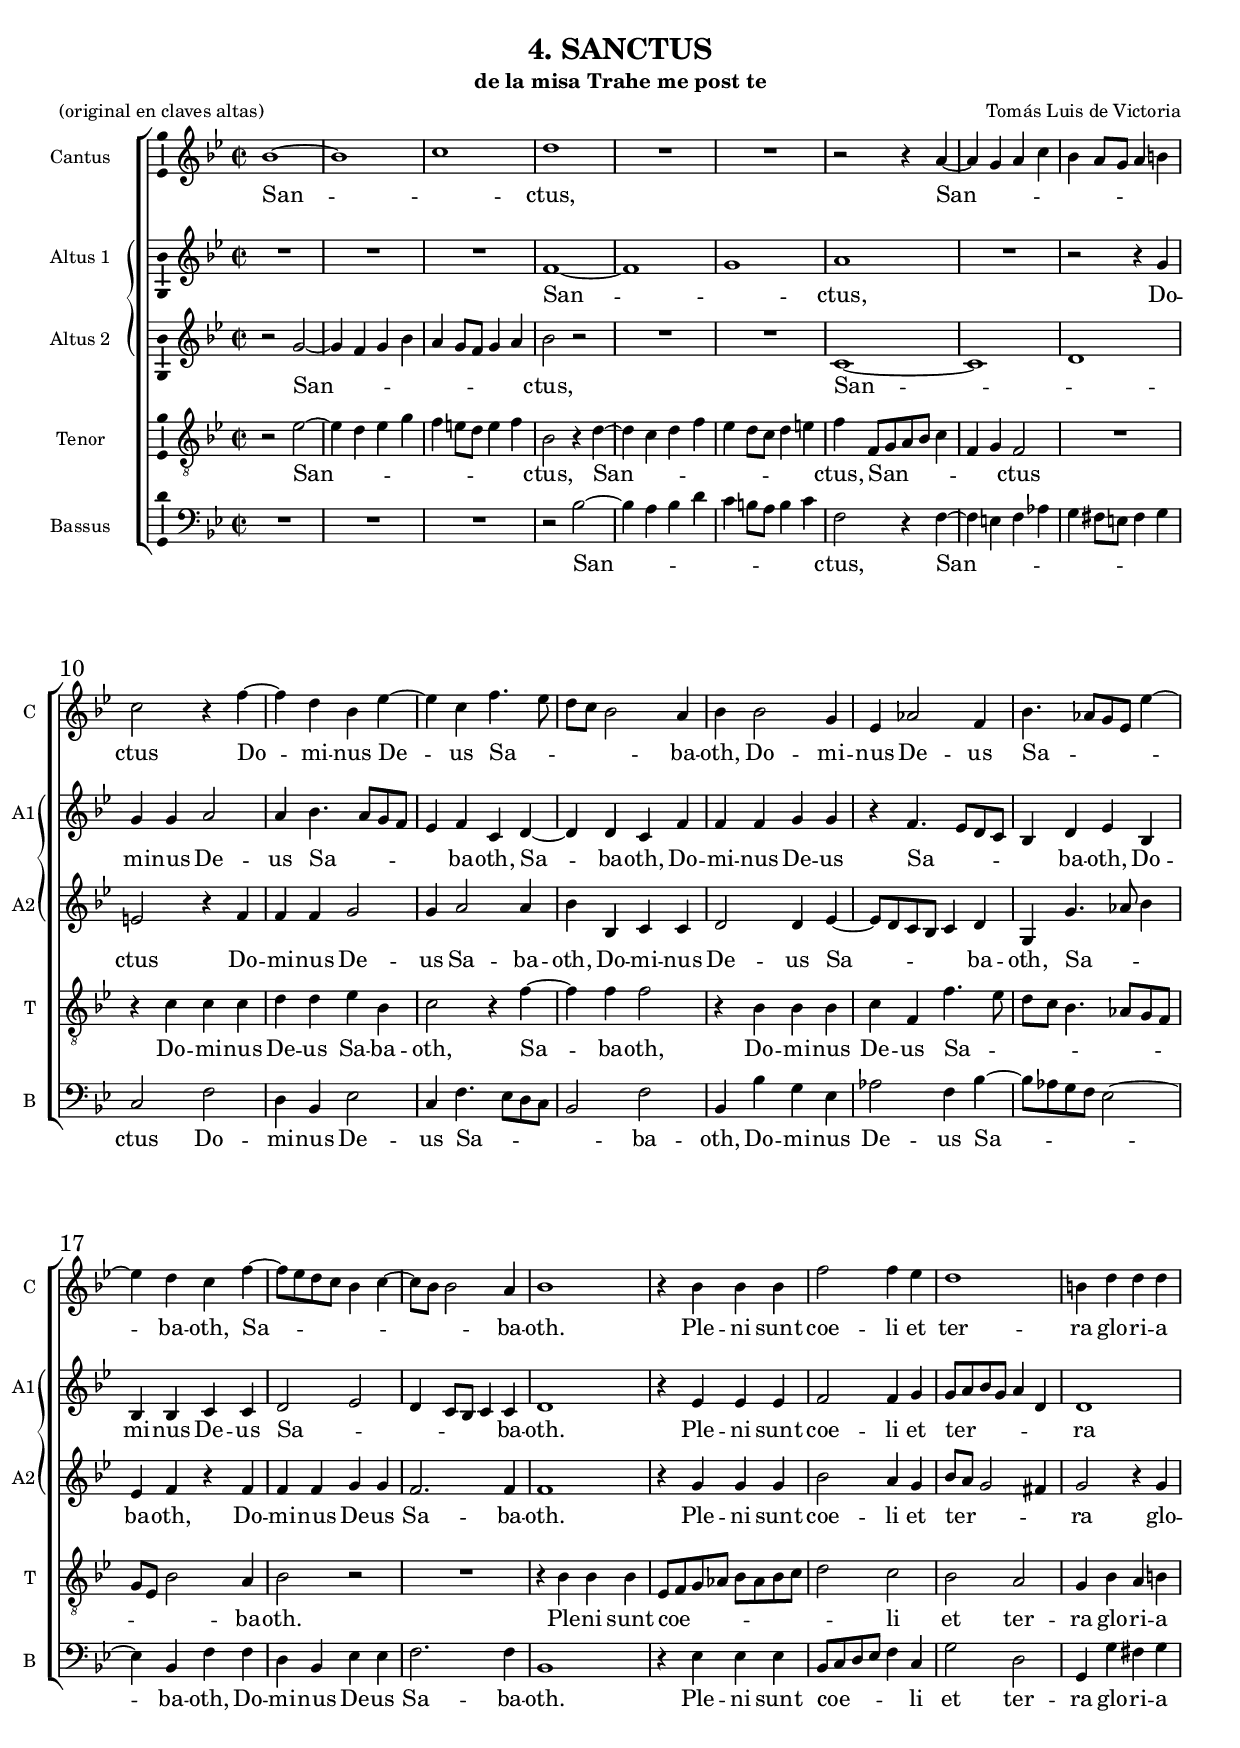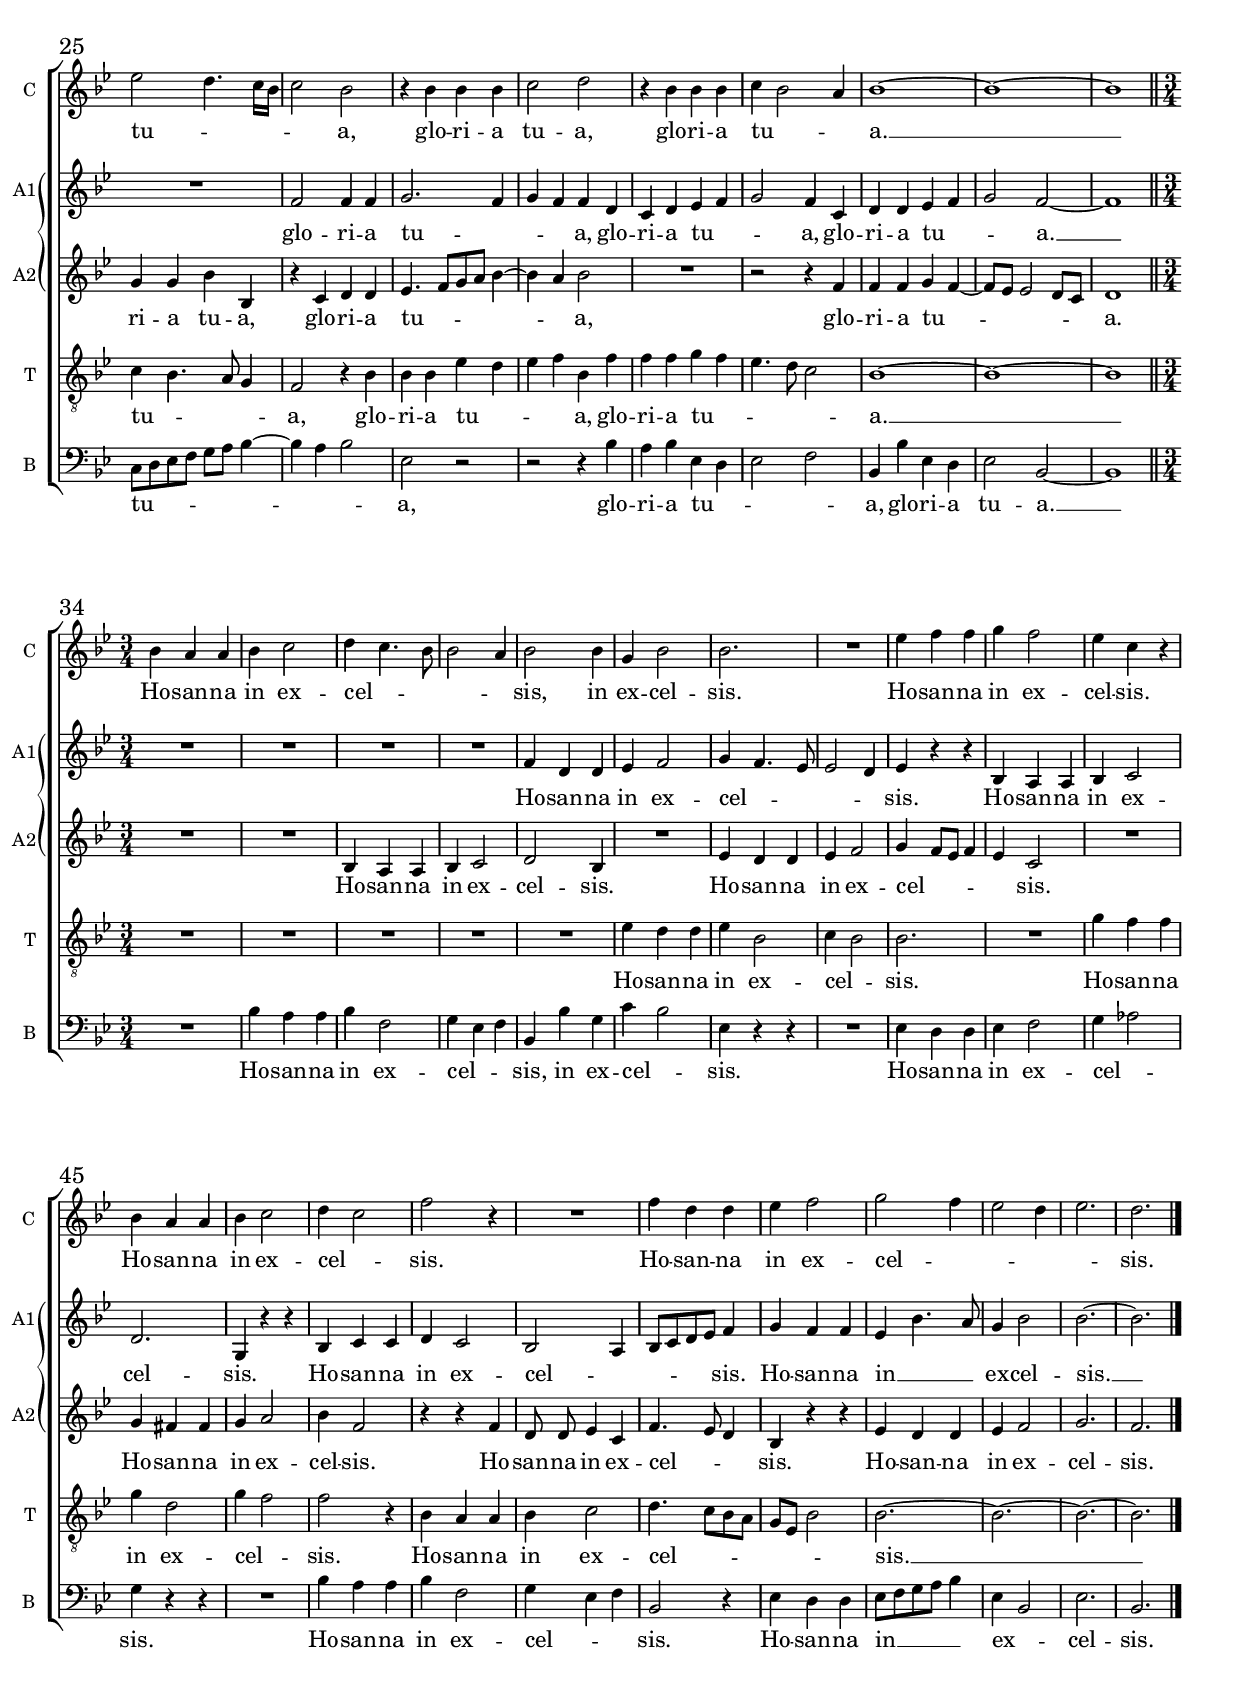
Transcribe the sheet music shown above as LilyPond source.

\version "2.18.0"
#(set-global-staff-size 16)

italicas=\override LyricText.font-shape = #'italic
rectas=\override LyricText.font-shape = #'upright


\header{
  composer="Tomás Luis de Victoria"
  title="4. SANCTUS"
  subtitle="de la misa Trahe me post te"
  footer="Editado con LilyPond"
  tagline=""
  poet = "(original en claves altas)"
}



%%%%%%%%%%%%%%%%%%%%%%%%%%%%%%%%%%%%%%%%%%%%%%%%%%%%%%%%%%%%%%%%%%%%%%%%%%%%%5

global={
  \key bes \major \time 2/2 
  \override Score.BarNumber.font-size = #2
  \override Score.BarNumber.self-alignment-X = #LEFT
}

cantus={
  \transpose c' bes {
    c''1 ~ 
    c'' 
    d'' 
    e'' 
    %5
    R1*4/4 
    R1*4/4 
    r2 r4 b' ~ 
    b' a' b' d'' |
    c'' b'8 a' b'4 cis'' |
    %10
    d''2 r4 g'' ~ |
    g'' e'' c'' f'' ~ |
    f'' d'' g''4. f''8 |
    e'' d'' c''2 b'4 |
    c'' c''2 a'4 |
    %15
    f' bes'2 g'4 |
    c''4.  bes'8[ a' f'] f''4 ~ |
    f'' e'' d'' g'' ~ |
    g''8 f'' e'' d'' c''4 d'' ~ |
    d''8 c'' c''2 b'4 |
    %20
    c''1 |
    r4 c'' c'' c'' |
    g''2 g''4 f'' |
    e''1 |
    cis''4 e'' e'' e'' |
    %25
    f''2 e''4. d''16 c'' |
    d''2 c'' |
    r4 c'' c'' c'' |
    d''2 e'' |
    r4 c'' c'' c'' |
    %30
    d'' c''2 b'4 |
    c''1 ~ |
    c'' ~ |
    c'' \bar "||" \break
    \time 3/4 c''4 b' b' |
    %35
    c'' d''2 |
    e''4 d''4. c''8 |
    c''2 b'4 |
    c''2 c''4 |
    a' c''2 |
    %40
    c''2. |
    R1*3/4 |
    f''4 g'' g'' |
    a'' g''2 |
    f''4 d'' r |
    %45
    c'' b' b' |
    c'' d''2 |
    e''4 d''2 |
    g'' r4 |
    R1*3/4 |
    %50
    g''4 e'' e'' |
    f'' g''2 |
    a'' g''4 |
    f''2 e''4 |
    f''2. |
    %55
    e'' \bar "|."
  }
}

altus={
  \transpose c' bes {
    R1*4/4 |
    R1*4/4 |
    R1*4/4 |
    g'1 ~ |
    %5
    g' |
    a' |
    b' |
    R1*4/4 |
    r2 r4 a' |
    %10
    a' a' b'2 |
    b'4 c''4. b'8 a' g' |
    f'4 g' d' e' ~ |
    e' e' d' g' |
    g' g' a' a' |
    %15
    r g'4. f'8 e' d' |
    c'4 e' f' c' |
    c' c' d' d' |
    e'2 f' |
    e'4 d'8 c' d'4 d' |
    %20
    e'1 |
    r4 f' f' f' |
    g'2 g'4 a' |
    a'8 b' c'' a' b'4 e' |
    e'1 |
    %25
    R1*4/4 |
    g'2 g'4 g' |
    a'2. g'4 |
    a' g' g' e' |
    d' e' f' g' |
    %30
    a'2 g'4 d' |
    e' e' f' g' |
    a'2 g' ~ |
    g'1 \bar "||" 
    \time 3/4 R1*3/4 |
    %35
    R1*3/4 |
    R1*3/4 |
    R1*3/4 |
    g'4 e' e' |
    f' g'2 |
    %40
    a'4 g'4. f'8 |
    f'2 e'4 |
    f' r r |
    c' b b |
    c' d'2 |
    %45
    e'2. |
    a4 r r |
    c' d' d' |
    e' d'2 |
    c' b4 |
    %50
    c'8 d' e' f' g'4 |
    a' g' g' |
    f' c''4. b'8 |
    a'4 c''2 |
    c''2. ~ |
    %55
    c''
  }
}

altusdos={
  \transpose c' bes {
    r2 a' ~ |
    a'4 g' a' c'' |
    b' a'8 g' a'4 b' |
    c''2 r |
    %5
    R1*4/4 |
    R1*4/4 |
    d'1 ~ |
    d' |
    e' |
    %10
    fis'2 r4 g' |
    g' g' a'2 |
    a'4 b'2 b'4 |
    c'' c' d' d' |
    e'2 e'4 f' ~ |
    %15
    f'8 e' d' c' d'4 e' |
    a a'4. bes'8 c''4 |
    f' g' r g' |
    g' g' a' a' |
    g'2. g'4 |
    %20
    g'1 |
    r4 a' a' a' |
    c''2 b'4 a' |
    c''8 b' a'2 gis'4 |
    a'2 r4 a' |
    %25
    a' a' c'' c' |
    r d' e' e' |
    f'4.  g'8[ a' b'] c''4 ~ |
    c'' b' c''2 |
    R1*4/4 |
    %30
    r2 r4 g' |
    g' g' a' g' ~ |
    g'8 f' f'2 e'8 d' |
    e'1 \bar "||"
    \time 3/4 R1*3/4 |
    %35
    R1*3/4 |
    c'4 b b |
    c' d'2 |
    e' c'4 |
    R1*3/4 |
    %40
    f'4 e' e' |
    f' g'2 |
    a'4 g'8 f' g'4 |
    f' d'2 |
    R1*3/4 |
    %45
    a'4 gis' gis' |
    a' b'2 |
    c''4 g'2 |
    r4 r g' |
    \set Staff.autoBeaming = ##f	
    e'8 e' f'4 d' |
    %50
    g'4. f'8 e'4 |
    c' r r |
    f' e' e' |
    f' g'2 |
    a'2. |
    %55
    g' 
  }
}

tenor={
  \transpose c' bes {
    r2 f' ~ |
    f'4 e' f' a' |
    g' fis'8 e' fis'4 g' |
    c'2 r4 e' ~ |
    %5
    e' d' e' g' |
    f' e'8 d' e'4 fis' |
    g'  g8[ a b c'] d'4 |
    g a g2 |
    R1*4/4 |
    %10
    r4 d' d' d' |
    e' e' f' c' |
    d'2 r4 g' ~ |
    g' g' g'2 |
    r4 c' c' c' |
    %15
    d' g g'4. f'8 |
    e' d' c'4. bes8 a g |
    a f c'2 b4 |
    c'2 r |
    R1*4/4 |
    %20
    r4 c' c' c' |
    f8 g a bes c' bes c' d' |
    e'2 d' |
    c' b |
    a4 c' b cis' |
    %25
    d' c'4. b8 a4 |
    g2 r4 c' |
    c' c' f' e' |
    f' g' c' g' |
    g' g' a' g' |
    %30
    f'4. e'8 d'2 |
    c'1 ~ |
    c' ~ |
    c' \bar "||"
    \time 3/4 R1*3/4 |
    %35
    R1*3/4 |
    R1*3/4 |
    R1*3/4 |
    R1*3/4 |
    f'4 e' e' |
    %40
    f' c'2 |
    d'4 c'2 |
    c'2. |
    R1*3/4 |
    a'4 g' g' |
    %45
    a' e'2 |
    a'4 g'2 |
    g' r4 |
    c' b b |
    c' d'2 |
    %50
    e'4.  d'8[ c' b] |
    a f c'2 |
    c'2. ~ |
    c' ~ |
    c' ~ |
    %55
    c'
  }
}

bassus={
  \transpose c' bes {
    R1*4/4 |
    R1*4/4 |
    R1*4/4 |
    r2 c' ~ |
    %5
    c'4 b c' e' |
    d' cis'8 b cis'4 d' |
    g2 r4 g ~ |
    g fis g bes |
    a gis8 fis gis4 a |
    %10
    d2 g |
    e4 c f2 |
    d4 g4. f8 e d |
    c2 g |
    c4 c' a f |
    %15
    bes2 g4 c' ~ |
    c'8 bes a g f2 ~ |
    f4 c g g |
    e c f f |
    g2. g4 |
    %20
    c1 |
    r4 f f f |
    c8 d e f g4 d |
    a2 e |
    a,4 a gis a |
    %25
    d8 e f g a b c'4 ~ |
    c' b c'2 |
    f r |
    r r4 c' |
    b c' f e |
    %30
    f2 g |
    c4 c' f e |
    f2 c ~ |
    c1 \bar "||"
    \time 3/4 R1*3/4 |
    %35
    c'4 b b |
    c' g2 |
    a4 f g |
    c c' a |
    d' c'2 |
    %40
    f4 r r |
    R1*3/4 |
    f4 e e |
    f g2 |
    a4 bes2 |
    %45
    a4 r r |
    R1*3/4 |
    c'4 b b |
    c' g2 |
    a4 f g |
    %50
    c2 r4 |
    f e e |
    f8 g a b c'4 |
    f c2 |
    f2. |
    %55
    c
  }
}

textocantus=\lyricmode{
  San -- _ ctus,
  San -- _ _ _ _ _ _ _ _ ctus
  Do -- mi -- nus De -- us
  Sa -- _ _ _ _ ba -- oth,
  Do -- mi -- nus De -- us 
  Sa -- _ _ _ _ ba -- oth,
  Sa --  _ _ _ _ _ _ _ ba -- oth.
  Ple -- ni sunt coe -- li et ter -- ra glo -- ri -- a tu -- _ _ _ _ a,
  glo -- ri -- a tu -- a,
  glo -- ri -- a tu -- _ _ a. __  
  Ho -- san -- na in ex -- cel -- _ _ _ _ sis,
  in ex -- cel -- sis.
  Ho -- san -- na in ex -- cel -- sis.
  Ho -- san -- na in ex -- cel -- _ sis.
  Ho -- san -- na in ex -- cel -- _ _ _ _ sis.

}

textoaltus=\lyricmode{
  San -- _ ctus,
  Do -- mi -- nus De -- us Sa -- _ _ _ _ ba -- oth,
  Sa -- ba -- oth,
  Do -- mi -- nus De -- us
  Sa -- _ _ _ _ ba -- oth,
  Do -- mi -- nus De -- us Sa -- _ _ _ _ _ ba -- oth.
  Ple -- ni sunt coe -- li et ter -- _ _ _ _ _ ra
  glo -- ri -- a tu -- _ _ _ a,
  glo -- ri -- a tu -- _ _ a,
  glo -- ri -- a tu -- _ _ a. __
  Ho -- san -- na in ex -- cel -- _ _ _ _ sis.
  Ho -- san -- na in ex -- cel -- sis.
  Ho -- san -- na in ex -- cel -- _ _ _ _ _ sis.
  Ho -- san -- na in __ _ _ ex -- cel -- sis. __
}

textoaltusdos=\lyricmode{
  San -- _ _ _ _ _ _ _ _ ctus,
  San -- _ ctus
  Do -- mi -- nus De -- us Sa -- ba -- oth,
  Do -- mi -- nus De -- us Sa -- _ _ _ _ ba -- oth,
  Sa -- _ _ ba -- oth,
  Do -- mi -- nus De -- us Sa -- ba -- oth.
  Ple -- ni sunt coe -- li et ter -- _ _ _ ra
  glo -- ri -- a tu -- a,
  glo -- ri -- a tu -- _ _ _ _ _ a,
  glo -- ri -- a tu -- _ _ _ _ _ a.
  Ho -- san -- na in ex -- cel -- sis.
  Ho -- san -- na in ex -- cel -- _ _ _ _ sis.
  Ho -- san -- na in ex -- cel -- sis.
  Ho -- san -- na in ex -- cel -- _ _ sis.
  Ho -- san -- na in ex -- cel -- sis.
}

textotenor=\lyricmode{
  San -- _ _ _ _ _ _ _ _ ctus,
  San -- _ _ _ _ _ _ _ _ ctus,
  San -- _ _ _ _ _ _ ctus
  Do -- mi -- nus De -- us Sa -- ba -- oth,
  Sa -- ba -- oth,
  Do -- mi -- nus De -- us Sa -- _ _ _ _ _ _ _ _ _ _ ba -- oth.
  Ple -- ni sunt coe -- _ _ _ _ _ _ _ _ li et ter -- ra
  glo -- ri -- a tu -- _ _ _ a,
  glo -- ri -- a tu -- _ _ _ a,
  glo -- ri -- a tu -- _ _ _ _ a. __ 
  Ho -- san -- na in ex -- cel -- _ sis.
  Ho -- san -- na in ex -- cel -- _ sis.
  Ho -- san -- na in ex -- cel -- _ _ _ _ _ _ sis. __ 
}

textobassus=\lyricmode{
  San -- _ _ _ _ _ _ _ _ ctus,
  San -- _ _ _ _ _ _ _ _ ctus
  Do -- mi -- nus De -- us
  Sa -- _ _ _ _ ba -- oth,
  Do -- mi -- nus De -- us Sa -- _ _ _ _ ba -- oth,
  Do -- mi -- nus De -- us Sa -- ba -- oth.
  Ple -- ni sunt coe -- _ _ _ _ li et ter -- ra 
  glo -- ri -- a tu -- _ _ _ _ _ _ _ _ a,
  glo -- ri -- a tu -- _ _ _ a, 
  glo -- ri -- a tu -- a. __
  Ho -- san -- na in ex -- cel -- _ _ sis,
  in ex -- cel -- _ sis.
  Ho -- san -- na in ex -- cel -- _ sis.
  Ho -- san -- na in ex -- cel -- _ _ sis.
  Ho -- san -- na in __ _ _ _ _ ex -- _ cel -- sis.
}



\score {
  \new ChoirStaff <<
    \new Staff = "v1" {
      \set Staff.instrumentName = "Cantus"
      \set Staff.shortInstrumentName = "C"
      \clef treble
      \new Voice = "v1" {
        \global
        \cantus
      }
    }
    \new Lyrics = "v1"

    \context Lyrics="v1" {
      \lyricsto "v1" {
        \textocantus
      }
    }
    \new ChoirStaff \with { systemStartDelimiter=#'SystemStartBrace } <<
      \new Staff = "v2" {
        \set Staff.instrumentName = "Altus 1"
        \set Staff.shortInstrumentName = "A1"
        \clef treble
        \new Voice = "v2" {
          \global
          \altus
        }
      }
      \new Lyrics = "v2"

      \context Lyrics="v2" {
        \lyricsto "v2" {
          \textoaltus
        }
      }

      \new Staff = "v3" {
        \set Staff.instrumentName = "Altus 2"
        \set Staff.shortInstrumentName = "A2"
        \clef treble
        \new Voice = "v3" {
          \global
          \altusdos
        }
      }
      \new Lyrics = "v3"

      \context Lyrics="v3" {
        \lyricsto "v3" {
          \textoaltusdos
        }
      }
    >>
    \new Staff = "v4" {
      \set Staff.instrumentName = "Tenor"
      \set Staff.shortInstrumentName = "T"
      \clef "G_8"
      \new Voice = "v4" {
        \global
        \tenor
      }
    }
    \new Lyrics = "v4"

    \context Lyrics="v4" {
      \lyricsto "v4" {
        \textotenor
      }
    }

    \new Staff = "v5" {
      \set Staff.instrumentName = "Bassus"
      \set Staff.shortInstrumentName = "B"
      \clef bass
      \new Voice = "v5" {
        \global
        \bassus
      }
    }
    
    \context Lyrics="v5" {
      \lyricsto "v5" {
        \textobassus
      }
    }
  >>
  
  \midi {  \tempo 4 = 120 }
  
  \layout {
    line-width=19.0 \cm
    interscoreline= 0.0 \cm
    interscorelinefill= 1.0
    textheight= 26.3 \cm
    %	first-page-number = no
    \context { \Lyrics \override LyricText.font-size = #2 }
    %	\context { \Staff \RemoveEmptyStaves }
    \context { \Score \override BarNumber.padding = #2 }
    \context {
      \Voice
      \consists "Ambitus_engraver"
    }
  }
}




\paper {
  print-page-number = ##f
}




%{
convert-ly (GNU LilyPond) 2.18.2  convert-ly: Processing `'...
Applying conversion: 1.5.33, 1.5.38, 1.5.40, 1.5.49, 1.5.52, 1.5.56,
1.5.58, 1.5.59, 1.5.62, 1.5.67, 1.5.68, 1.5.71, 1.5.72, 1.6.5, 1.7.1,
1.7.2, 1.7.3, 1.7.4, 1.7.5, 1.7.6, 1.7.10, 1.7.11, 1.7.13, 1.7.15,
1.7.16, 1.7.17, 1.7.18, 1.7.19, 1.7.22, 1.7.23, 1.7.24, 1.7.28, 1.9.0,
1.9.1, 1.9.2, 1.9.3, 1.9.4, 1.9.5, 1.9.6, 1.9.7, 1.9.8, 2.1.1, 2.1.2,
2.1.3, 2.1.4, 2.1.7, 2.1.10, 2.1.11, 2.1.12, 2.1.13, 2.1.14, 2.1.15,
2.1.16, 2.1.17, 2.1.18, 2.1.19, 2.1.20, 2.1.21, 2.1.22, 2.1.23,
2.1.24, 2.1.25, 2.1.26, 2.1.27, 2.1.28, 2.1.29, 2.1.30, 2.1.31,
2.1.33, 2.1.34, 2.1.36, 2.2.0, 2.3.1, 2.3.2,  Not smart enough to
convert textheight. Please refer to the manual for details, and update
manually. Page layout has been changed, using paper size and margins.
textheight is no longer used. 2.3.4, 2.3.6, 2.3.8, 2.3.9, 2.3.10,
2.3.11, 2.3.12, 2.3.16, 2.3.17, 2.3.18, 2.3.22, 2.3.23, 2.3.24,
2.3.25, 2.4.0, 2.5.0, 2.5.1, 2.5.2, 2.5.3, 2.5.12, 2.5.13, 2.5.17,
2.5.18, 2.5.21, 2.5.25, 2.6.0, 2.7.0, 2.7.1, 2.7.2, 2.7.4, 2.7.6,
2.7.10, 2.7.11, 2.7.12, 2.7.13, 2.7.14, 2.7.15, 2.7.22, 2.7.24,
2.7.28, 2.7.29, 2.7.30, 2.7.31, 2.7.32, 2.7.32, 2.7.36, 2.7.40, 2.9.4,
2.9.6, 2.9.9, 2.9.11, 2.9.13, 2.9.16, 2.9.19, 2.10.0, 2.11.2, 2.11.3,
2.11.5, 2.11.6, 2.11.10, 2.11.11, 2.11.13, 2.11.15, 2.11.23, 2.11.35,
2.11.38, 2.11.46, 2.11.48, 2.11.50, 2.11.51, 2.11.52, 2.11.53,
2.11.55, 2.11.57, 2.11.60, 2.11.61, 2.11.62, 2.11.64, 2.12.0, 2.12.3,
Not smart enough to convert oldaddlyrics. oldaddlyrics is no longer
supported.           Use addlyrics or lyrsicsto instead. Please refer
to the manual for details, and update manually. convert-ly: error:
Error while converting Stopping at last successful rule   convert-ly:
warning: There was 1 error.
%}


%{
convert-ly (GNU LilyPond) 2.18.2  convert-ly: Processing `'...
Applying conversion: 2.12.3, 2.13.0, 2.13.1, 2.13.4, 2.13.10, 2.13.16,
2.13.18, 2.13.20, 2.13.27, 2.13.29, 2.13.31, 2.13.36, 2.13.39,
2.13.40, 2.13.42, 2.13.44, 2.13.46, 2.13.48, 2.13.51, 2.14.0, 2.15.7,
2.15.9, 2.15.10, 2.15.16, 2.15.17, 2.15.18, 2.15.19, 2.15.20, 2.15.25,
2.15.32, 2.15.39, 2.15.40, 2.15.42, 2.15.43, 2.16.0, 2.17.0, 2.17.4,
2.17.5, 2.17.6, 2.17.11, 2.17.14, 2.17.15, 2.17.18, 2.17.19, 2.17.20,
2.17.25, 2.17.27, 2.17.29, 2.17.97, 2.18.0
%}
